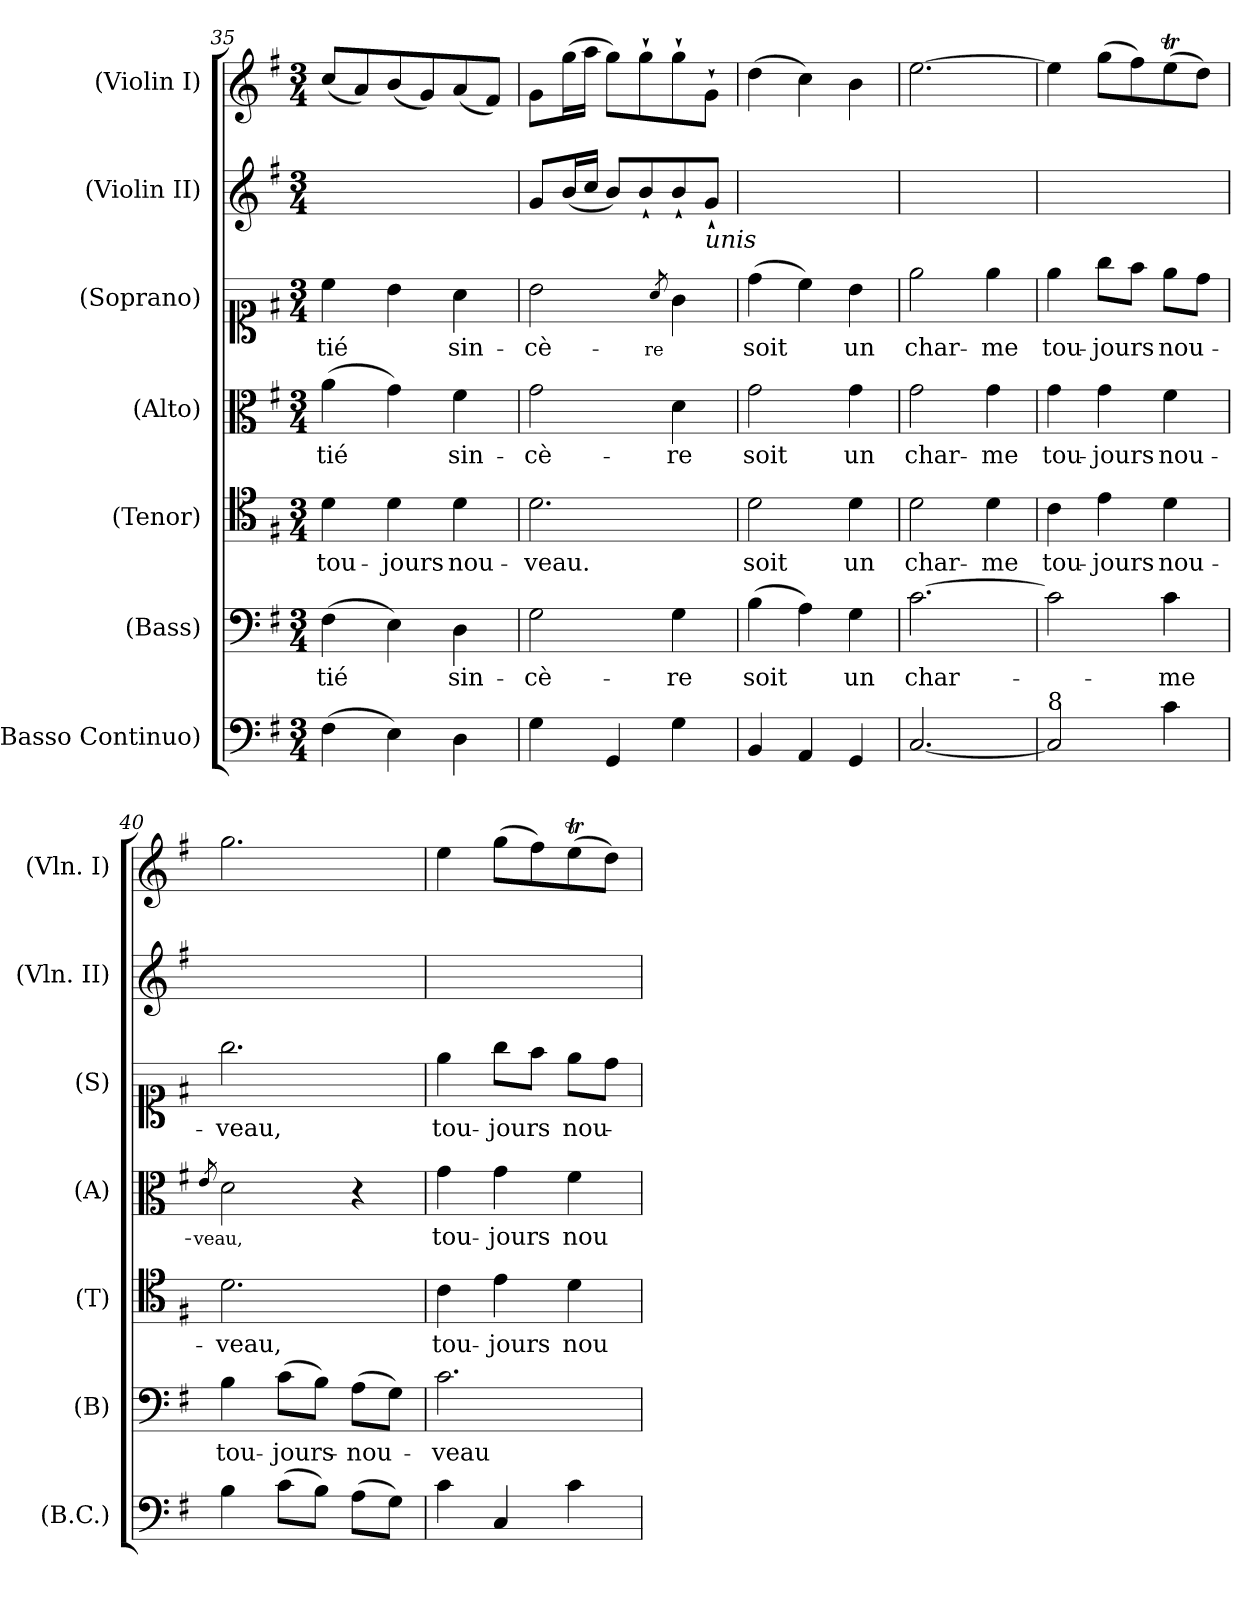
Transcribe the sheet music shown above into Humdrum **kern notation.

**kern	**kern	**text	**kern	**text	**kern	**text	**kern	**text	**kern	**kern
*part7	*part6	*part6	*part5	*part5	*part4	*part4	*part3	*part3	*part2	*part1
*staff7	*staff6	*staff6	*staff5	*staff5	*staff4	*staff4	*staff3	*staff3	*staff2	*staff1
*I"(Basso Continuo)	*I"(Bass)	*	*I"(Tenor)	*	*I"(Alto)	*	*I"(Soprano)	*	*I"(Violin II)	*I"(Violin I)
*I'(B.C.)	*I'(B)	*	*I'(T)	*	*I'(A)	*	*I'(S)	*	*I'(Vln. II)	*I'(Vln. I)
*clefF4	*clefF4	*	*clefC4	*	*clefC3	*	*clefC1	*	*clefG2	*clefG2
*k[f#]	*k[f#]	*	*k[f#]	*	*k[f#]	*	*k[f#]	*	*k[f#]	*k[f#]
*G:	*G:	*	*G:	*	*G:	*	*G:	*	*G:	*G:
*M3/4	*M3/4	*	*M3/4	*	*M3/4	*	*M3/4	*	*M3/4	*M3/4
=35	=35	=35	=35	=35	=35	=35	=35	=35	=35	=35
(4F#\	(4F#\	-tié	4d\	tou-	(4a\	-tié	4cc\	-tié	2.ryy	(8cc/L
.	.	.	.	.	.	.	.	.	.	8a/)
4E\)	4E\)	.	4d\	-jours	4g\)	.	4b\	.	.	(8b/
.	.	.	.	.	.	.	.	.	.	8g/)
4D\	4D\	sin-	4d\	nou-	4f#\	sin-	4a\	sin-	.	(8a/
.	.	.	.	.	.	.	.	.	.	8f#/J)
=36	=36	=36	=36	=36	=36	=36	=36	=36	=36	=36
4G\	2G\	-cè-	2.d\	-veau.	2g\	-cè-	2b\	-cè-	8g/L	8g\L
.	.	.	.	.	.	.	.	.	(16b/L	(16gg\L
.	.	.	.	.	.	.	.	.	16cc/JJ	16aa\JJ
4GG/	.	.	.	.	.	.	.	.	8b/L)	8gg\L)
.	.	.	.	.	.	.	.	.	8b`</	8gg`>\
.	.	.	.	.	.	.	8qa/	-re	.	.
4G\	4G\	-re	.	.	4d\	-re	4g\	.	8b`</	8gg`>\
!	!	!	!	!	!	!	!	!	!LO:TX:b:i:t=unis	!
.	.	.	.	.	.	.	.	.	8g`</J	8g`>\J
=37	=37	=37	=37	=37	=37	=37	=37	=37	=37	=37
4BB/	(4B\	soit	2d\	soit	2g\	soit	(4dd\	soit	2.ryy	(4dd\
4AA/	4A\)	.	.	.	.	.	4cc\)	.	.	4cc\)
4GG/	4G\	un	4d\	un	4g\	un	4b\	un	.	4b\
=38	=38	=38	=38	=38	=38	=38	=38	=38	=38	=38
[2.C/	[2.c\	char-	2d\	char-	2g\	char-	2ee\	char-	2.ryy	[2.ee\
.	.	.	4d\	-me	4g\	-me	4ee\	-me	.	.
=39	=39	=39	=39	=39	=39	=39	=39	=39	=39	=39
!LO:TX:a:t=8	!	!	!	!	!	!	!	!	!	!
2C/]	2c\]	.	4c\	tou-	4g\	tou-	4ee\	tou-	2.ryy	4ee\]
.	.	.	4e\	-jours	4g\	-jours	8gg\L	-jours	.	(8gg\L
.	.	.	.	.	.	.	8ff#\J	.	.	8ff#\)
4c\	4c\	-me	4d\	nou-	4f#\	nou-	8ee\L	nou-	.	(8eeT\
.	.	.	.	.	.	.	8dd\J	.	.	8dd\J)
!!LO:PB:g=z
=40	=40	=40	=40	=40	=40	=40	=40	=40	=40	=40
.	.	.	.	.	8qe/	-veau,	.	.	.	.
4B\	4B\	tou-	2.d\	-veau,	2d\	.	2.gg\	-veau,	2.ryy	2.gg\
(8c\L	(8c\L	-jours-	.	.	.	.	.	.	.	.
8B\J)	8B\J)	.	.	.	.	.	.	.	.	.
(8A\L	(8A\L	-nou-	.	.	4r	.	.	.	.	.
8G\J)	8G\J)	.	.	.	.	.	.	.	.	.
=41	=41	=41	=41	=41	=41	=41	=41	=41	=41	=41
4c\	2.c\	-veau	4c\	tou-	4g\	tou-	4ee\	tou-	2.ryy	4ee\
4C/	.	.	4e\	-jours	4g\	-jours	8gg\L	-jours	.	(8gg\L
.	.	.	.	.	.	.	8ff#\J	.	.	8ff#\)
4c\	.	.	4d\	nou-	4f#\	nou-	8ee\L	nou-	.	(8eeT\
.	.	.	.	.	.	.	8dd\J	.	.	8dd\J)
=	=	=	=	=	=	=	=	=	=	=
*-	*-	*-	*-	*-	*-	*-	*-	*-	*-	*-
